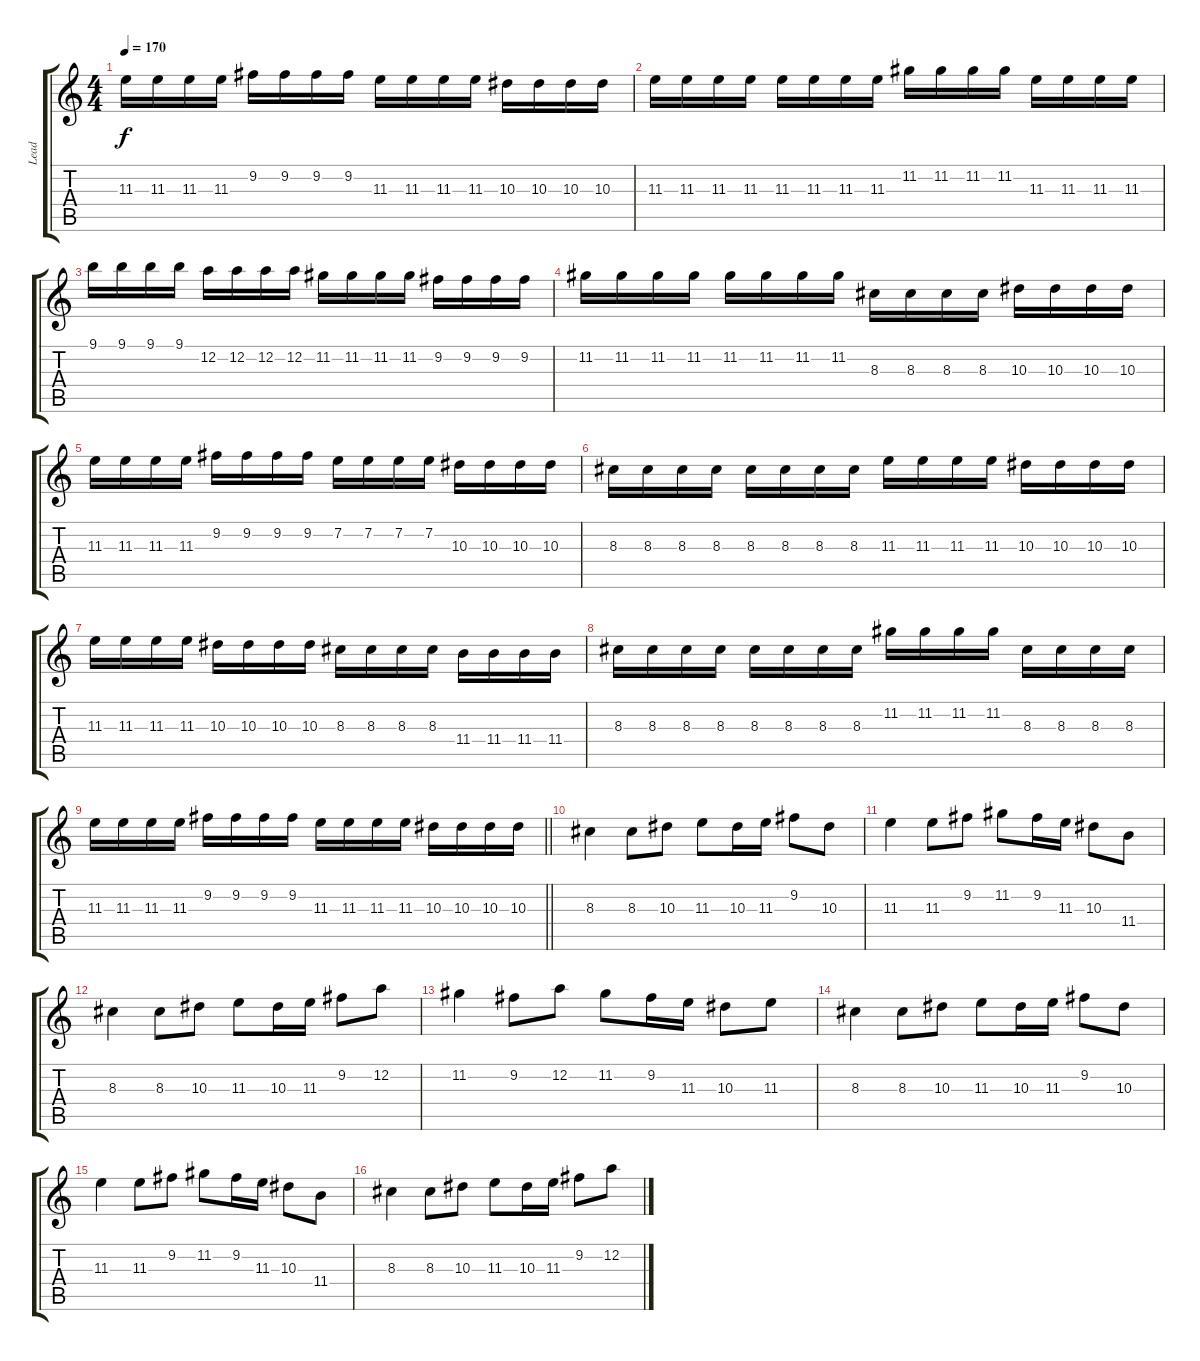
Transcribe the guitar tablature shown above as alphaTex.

\track ("Lead" "Lead") {instrument distortionguitar}
\staff {score tabs}
\tuning (D4 A3 F3 C3 G2 D2) {hide}
\ts (4 4)
\tempo 170
\clef g2
\ks c
11.3.16{dy f} 11.3.16 11.3.16 11.3.16 9.2.16 9.2.16 9.2.16 9.2.16 11.3.16 11.3.16 11.3.16 11.3.16 10.3.16 10.3.16 10.3.16 10.3.16 |
11.3.16 11.3.16 11.3.16 11.3.16 11.3.16 11.3.16 11.3.16 11.3.16 11.2.16 11.2.16 11.2.16 11.2.16 11.3.16 11.3.16 11.3.16 11.3.16 |
9.1.16 9.1.16 9.1.16 9.1.16 12.2.16 12.2.16 12.2.16 12.2.16 11.2.16 11.2.16 11.2.16 11.2.16 9.2.16 9.2.16 9.2.16 9.2.16 |
11.2.16 11.2.16 11.2.16 11.2.16 11.2.16 11.2.16 11.2.16 11.2.16 8.3.16 8.3.16 8.3.16 8.3.16 10.3.16 10.3.16 10.3.16 10.3.16 |
11.3.16 11.3.16 11.3.16 11.3.16 9.2.16 9.2.16 9.2.16 9.2.16 7.2.16 7.2.16 7.2.16 7.2.16 10.3.16 10.3.16 10.3.16 10.3.16 |
8.3.16 8.3.16 8.3.16 8.3.16 8.3.16 8.3.16 8.3.16 8.3.16 11.3.16 11.3.16 11.3.16 11.3.16 10.3.16 10.3.16 10.3.16 10.3.16 |
11.3.16 11.3.16 11.3.16 11.3.16 10.3.16 10.3.16 10.3.16 10.3.16 8.3.16 8.3.16 8.3.16 8.3.16 11.4.16 11.4.16 11.4.16 11.4.16 |
8.3.16 8.3.16 8.3.16 8.3.16 8.3.16 8.3.16 8.3.16 8.3.16 11.2.16 11.2.16 11.2.16 11.2.16 8.3.16 8.3.16 8.3.16 8.3.16 |
\barLineRight lightlight
11.3.16 11.3.16 11.3.16 11.3.16 9.2.16 9.2.16 9.2.16 9.2.16 11.3.16 11.3.16 11.3.16 11.3.16 10.3.16 10.3.16 10.3.16 10.3.16 |
\section ("" "")
8.3.4 8.3.8 10.3.8 11.3.8 10.3.16 11.3.16 9.2.8 10.3.8 |
11.3.4 11.3.8 9.2.8 11.2.8 9.2.16 11.3.16 10.3.8 11.4.8 |
8.3.4 8.3.8 10.3.8 11.3.8 10.3.16 11.3.16 9.2.8 12.2.8 |
11.2.4 9.2.8 12.2.8 11.2.8 9.2.16 11.3.16 10.3.8 11.3.8 |
8.3.4 8.3.8 10.3.8 11.3.8 10.3.16 11.3.16 9.2.8 10.3.8 |
11.3.4 11.3.8 9.2.8 11.2.8 9.2.16 11.3.16 10.3.8 11.4.8 |
8.3.4 8.3.8 10.3.8 11.3.8 10.3.16 11.3.16 9.2.8 12.2.8
